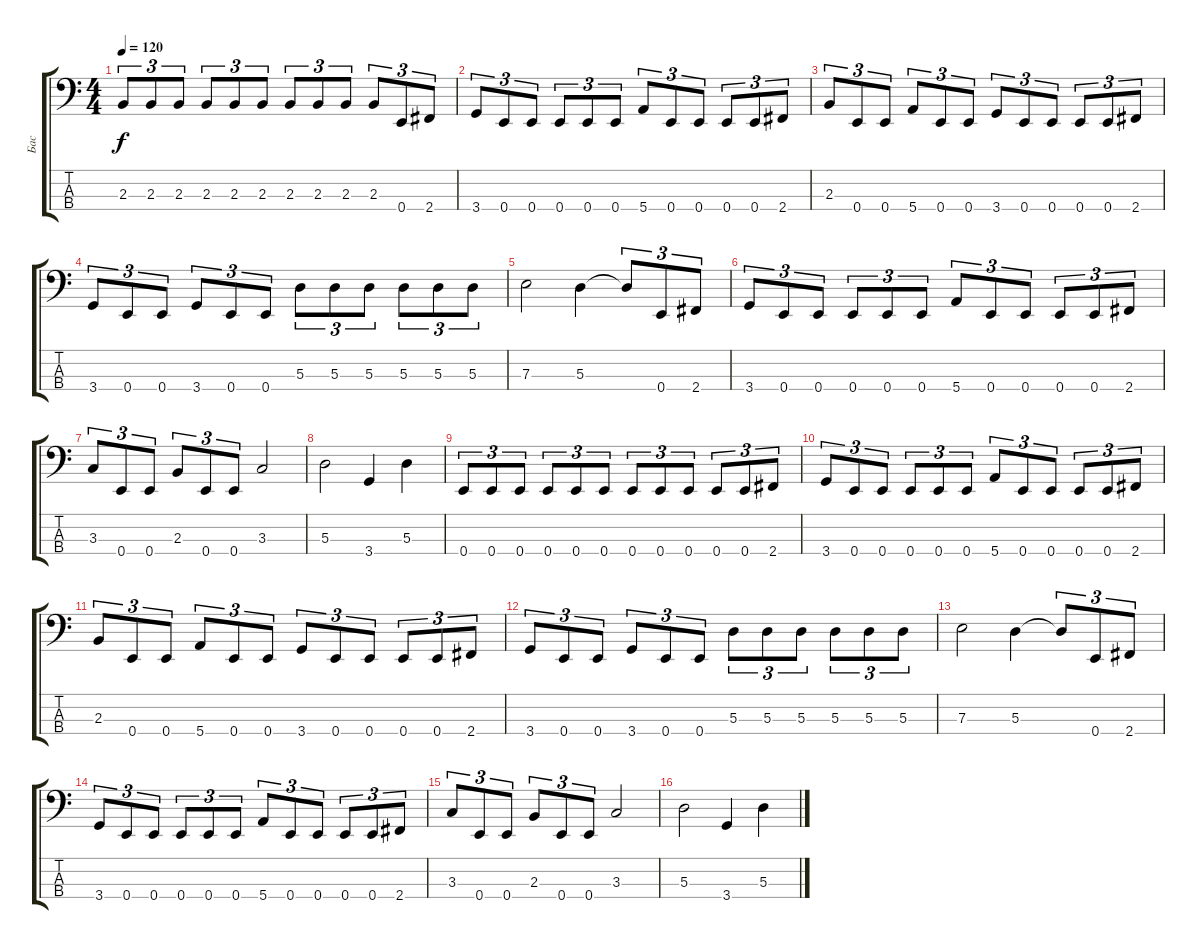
\track ("Бас" "Бас") {instrument electricbassfinger}
\staff {score tabs}
\tuning (G2 D2 A1 E1) {hide}
\ts (4 4)
\tempo 120
\clef f4
\ks c
2.3.8{tu (3 2) dy f} 2.3.8{tu (3 2)} 2.3.8{tu (3 2)} 2.3.8{tu (3 2)} 2.3.8{tu (3 2)} 2.3.8{tu (3 2)} 2.3.8{tu (3 2)} 2.3.8{tu (3 2)} 2.3.8{tu (3 2)} 2.3.8{tu (3 2)} 0.4.8{tu (3 2)} 2.4.8{tu (3 2)} |
3.4.8{tu (3 2)} 0.4.8{tu (3 2)} 0.4.8{tu (3 2)} 0.4.8{tu (3 2)} 0.4.8{tu (3 2)} 0.4.8{tu (3 2)} 5.4.8{tu (3 2)} 0.4.8{tu (3 2)} 0.4.8{tu (3 2)} 0.4.8{tu (3 2)} 0.4.8{tu (3 2)} 2.4.8{tu (3 2)} |
2.3.8{tu (3 2)} 0.4.8{tu (3 2)} 0.4.8{tu (3 2)} 5.4.8{tu (3 2)} 0.4.8{tu (3 2)} 0.4.8{tu (3 2)} 3.4.8{tu (3 2)} 0.4.8{tu (3 2)} 0.4.8{tu (3 2)} 0.4.8{tu (3 2)} 0.4.8{tu (3 2)} 2.4.8{tu (3 2)} |
3.4.8{tu (3 2)} 0.4.8{tu (3 2)} 0.4.8{tu (3 2)} 3.4.8{tu (3 2)} 0.4.8{tu (3 2)} 0.4.8{tu (3 2)} 5.3.8{tu (3 2)} 5.3.8{tu (3 2)} 5.3.8{tu (3 2)} 5.3.8{tu (3 2)} 5.3.8{tu (3 2)} 5.3.8{tu (3 2)} |
7.3.2 5.3.4 5.3{t}.8{tu (3 2)} 0.4.8{tu (3 2)} 2.4.8{tu (3 2)} |
3.4.8{tu (3 2)} 0.4.8{tu (3 2)} 0.4.8{tu (3 2)} 0.4.8{tu (3 2)} 0.4.8{tu (3 2)} 0.4.8{tu (3 2)} 5.4.8{tu (3 2)} 0.4.8{tu (3 2)} 0.4.8{tu (3 2)} 0.4.8{tu (3 2)} 0.4.8{tu (3 2)} 2.4.8{tu (3 2)} |
3.3.8{tu (3 2)} 0.4.8{tu (3 2)} 0.4.8{tu (3 2)} 2.3.8{tu (3 2)} 0.4.8{tu (3 2)} 0.4.8{tu (3 2)} 3.3.2 |
5.3.2 3.4.4 5.3.4 |
0.4.8{tu (3 2)} 0.4.8{tu (3 2)} 0.4.8{tu (3 2)} 0.4.8{tu (3 2)} 0.4.8{tu (3 2)} 0.4.8{tu (3 2)} 0.4.8{tu (3 2)} 0.4.8{tu (3 2)} 0.4.8{tu (3 2)} 0.4.8{tu (3 2)} 0.4.8{tu (3 2)} 2.4.8{tu (3 2)} |
3.4.8{tu (3 2)} 0.4.8{tu (3 2)} 0.4.8{tu (3 2)} 0.4.8{tu (3 2)} 0.4.8{tu (3 2)} 0.4.8{tu (3 2)} 5.4.8{tu (3 2)} 0.4.8{tu (3 2)} 0.4.8{tu (3 2)} 0.4.8{tu (3 2)} 0.4.8{tu (3 2)} 2.4.8{tu (3 2)} |
2.3.8{tu (3 2)} 0.4.8{tu (3 2)} 0.4.8{tu (3 2)} 5.4.8{tu (3 2)} 0.4.8{tu (3 2)} 0.4.8{tu (3 2)} 3.4.8{tu (3 2)} 0.4.8{tu (3 2)} 0.4.8{tu (3 2)} 0.4.8{tu (3 2)} 0.4.8{tu (3 2)} 2.4.8{tu (3 2)} |
3.4.8{tu (3 2)} 0.4.8{tu (3 2)} 0.4.8{tu (3 2)} 3.4.8{tu (3 2)} 0.4.8{tu (3 2)} 0.4.8{tu (3 2)} 5.3.8{tu (3 2)} 5.3.8{tu (3 2)} 5.3.8{tu (3 2)} 5.3.8{tu (3 2)} 5.3.8{tu (3 2)} 5.3.8{tu (3 2)} |
7.3.2 5.3.4 5.3{t}.8{tu (3 2)} 0.4.8{tu (3 2)} 2.4.8{tu (3 2)} |
3.4.8{tu (3 2)} 0.4.8{tu (3 2)} 0.4.8{tu (3 2)} 0.4.8{tu (3 2)} 0.4.8{tu (3 2)} 0.4.8{tu (3 2)} 5.4.8{tu (3 2)} 0.4.8{tu (3 2)} 0.4.8{tu (3 2)} 0.4.8{tu (3 2)} 0.4.8{tu (3 2)} 2.4.8{tu (3 2)} |
3.3.8{tu (3 2)} 0.4.8{tu (3 2)} 0.4.8{tu (3 2)} 2.3.8{tu (3 2)} 0.4.8{tu (3 2)} 0.4.8{tu (3 2)} 3.3.2 |
5.3.2 3.4.4 5.3.4
